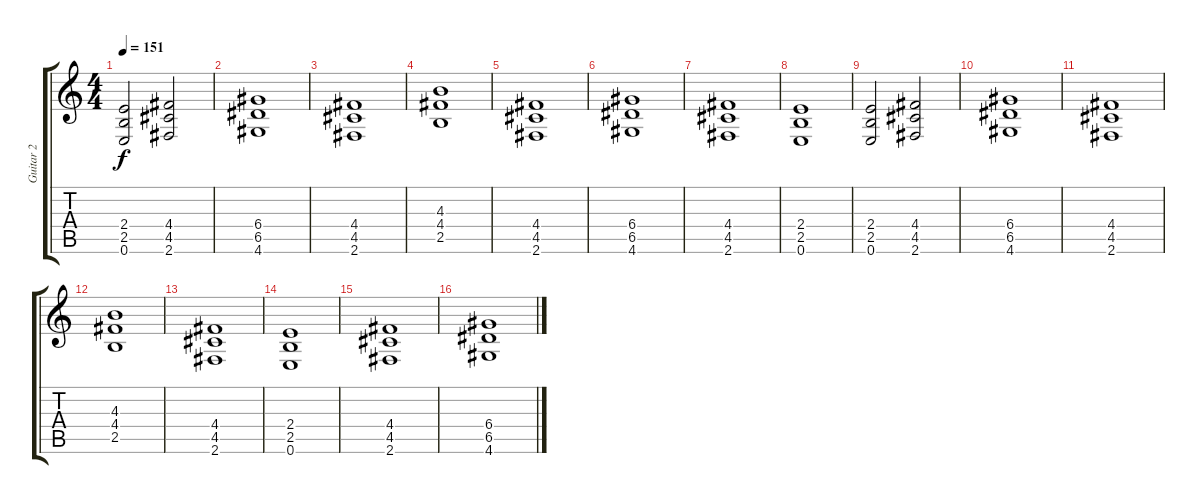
\track ("Guitar 2" "Guitar 2") {instrument distortionguitar}
\staff {score tabs}
\tuning (E4 B3 G3 D3 A2 E2) {hide}
\ts (4 4)
\tempo 151
\clef g2
\ks c
(2.4 2.5 0.6).2{dy f} (4.4 4.5 2.6).2 |
\section ("" "")
(6.4 6.5 4.6).1 |
(4.4 4.5 2.6).1 |
(4.3 4.4 2.5).1 |
(4.4 4.5 2.6).1 |
(6.4 6.5 4.6).1 |
(4.4 4.5 2.6).1 |
(2.4 2.5 0.6).1 |
(2.4 2.5 0.6).2 (4.4 4.5 2.6).2 |
\section ("" "")
(6.4 6.5 4.6).1 |
(4.4 4.5 2.6).1 |
(4.3 4.4 2.5).1 |
(4.4 4.5 2.6).1 |
(2.4 2.5 0.6).1 |
(4.4 4.5 2.6).1 |
(6.4 6.5 4.6).1
